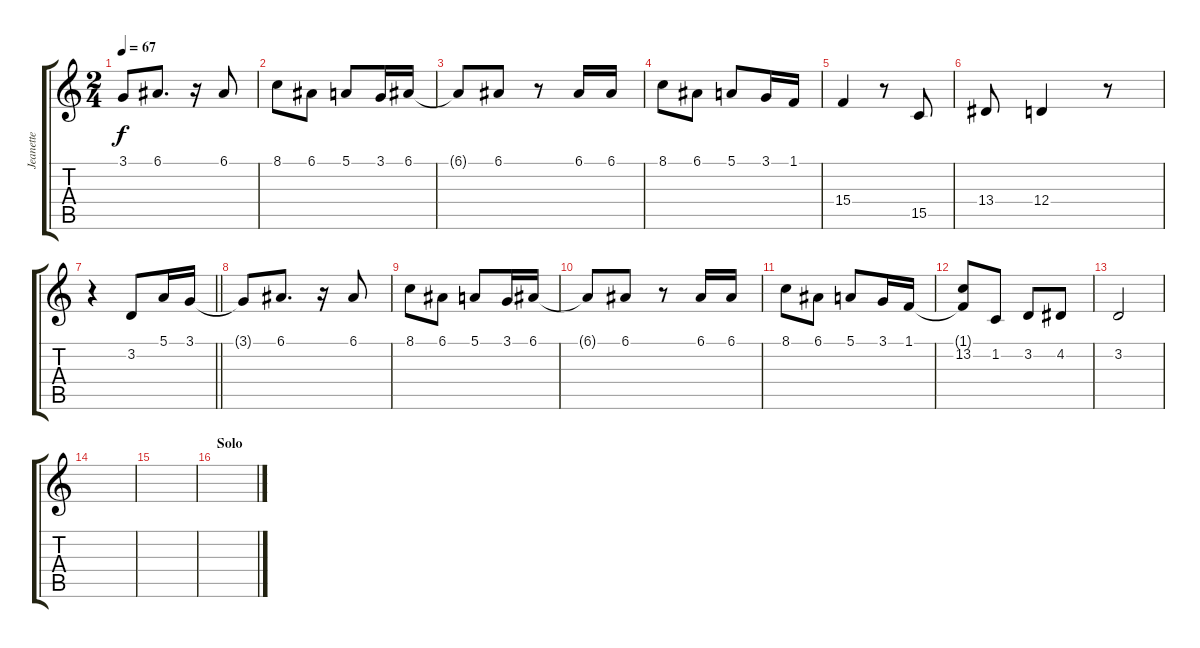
\track ("Jeanette" "Jeanette") {instrument violin}
\staff {score tabs}
\tuning (E4 B3 G3 D3 A2 E2) {hide}
\ts (2 4)
\tempo 67
\clef g2
\ks c
3.1{t}.8{dy f} 6.1.8{d} r.16 6.1.8 |
8.1.8 6.1.8 5.1.8 3.1.16 6.1.16 |
6.1{t}.8 6.1.8 r.8 6.1.16 6.1.16 |
8.1.8 6.1.8 5.1.8 3.1.16 1.1.16 |
15.4.4 r.8 15.5.8 |
13.4.8 12.4.4 r.8 |
\barLineRight lightlight
r.4 3.2.8 5.1.16 3.1.16 |
3.1{t}.8 6.1.8{d} r.16 6.1.8 |
8.1.8 6.1.8 5.1.8 3.1.16 6.1.16 |
6.1{t}.8 6.1.8 r.8 6.1.16 6.1.16 |
8.1.8 6.1.8 5.1.8 3.1.16 1.1.16 |
(1.1{t} 13.2).8 1.2.8 3.2.8 4.2.8 |
3.2.2 |
|
|
\section ("" "Solo")
